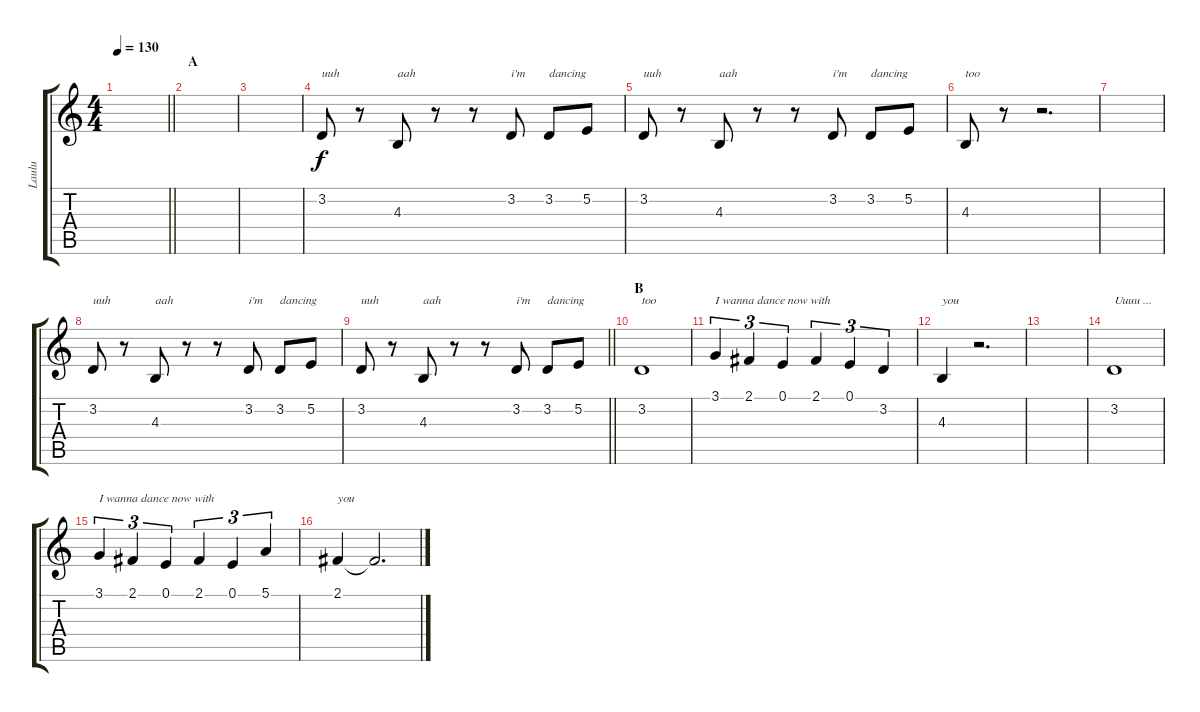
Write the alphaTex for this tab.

\track ("Laulu" "Laulu") {instrument lead6voice}
\staff {score tabs}
\tuning (E4 B3 G3 D3 A2 E2) {hide}
\ts (4 4)
\tempo 130
\clef g2
\barLineRight lightlight
\ks c
|
\section ("" "A")
|
|
3.2.8{txt "uuh"} r.8 4.3.8{txt "aah"} r.8 r.8 3.2.8{txt "i'm"} 3.2.8{txt "dancing"} 5.2.8 |
3.2.8{txt "uuh"} r.8 4.3.8{txt "aah"} r.8 r.8 3.2.8{txt "i'm"} 3.2.8{txt "dancing"} 5.2.8 |
4.3.8{txt "too"} r.8 r.2{d} |
|
3.2.8{txt "uuh"} r.8 4.3.8{txt "aah"} r.8 r.8 3.2.8{txt "i'm"} 3.2.8{txt "dancing"} 5.2.8 |
\barLineRight lightlight
3.2.8{txt "uuh"} r.8 4.3.8{txt "aah"} r.8 r.8 3.2.8{txt "i'm"} 3.2.8{txt "dancing"} 5.2.8 |
\section ("" "B")
3.2.1{txt "too"} |
3.1.4{tu (3 2) txt "I wanna dance now with"} 2.1.4{tu (3 2)} 0.1.4{tu (3 2)} 2.1.4{tu (3 2)} 0.1.4{tu (3 2)} 3.2.4{tu (3 2)} |
4.3.4{txt "you"} r.2{d} |
|
3.2.1{txt "Uuuu ..."} |
3.1.4{tu (3 2) txt "I wanna dance now with"} 2.1.4{tu (3 2)} 0.1.4{tu (3 2)} 2.1.4{tu (3 2)} 0.1.4{tu (3 2)} 5.1.4{tu (3 2)} |
2.1.4{txt "you"} 2.1{t}.2{d}
